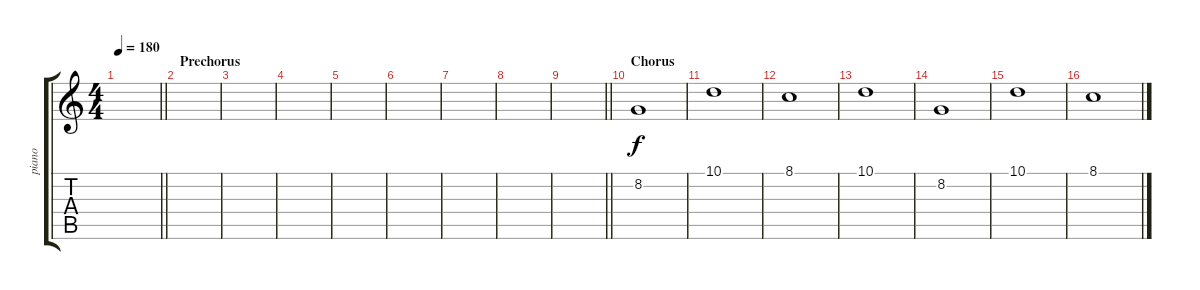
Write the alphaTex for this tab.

\track ("piano" "piano") {instrument electricgrandpiano}
\staff {score tabs}
\tuning (E4 B3 G3 D3 A2 E2) {hide}
\ts (4 4)
\tempo 180
\clef g2
\barLineRight lightlight
\ks c
|
\section ("" "Prechorus")
|
|
|
|
|
|
|
\barLineRight lightlight
|
\section ("" "Chorus")
8.2.1{dy f} |
10.1.1 |
8.1.1 |
10.1.1 |
8.2.1 |
10.1.1 |
8.1.1
